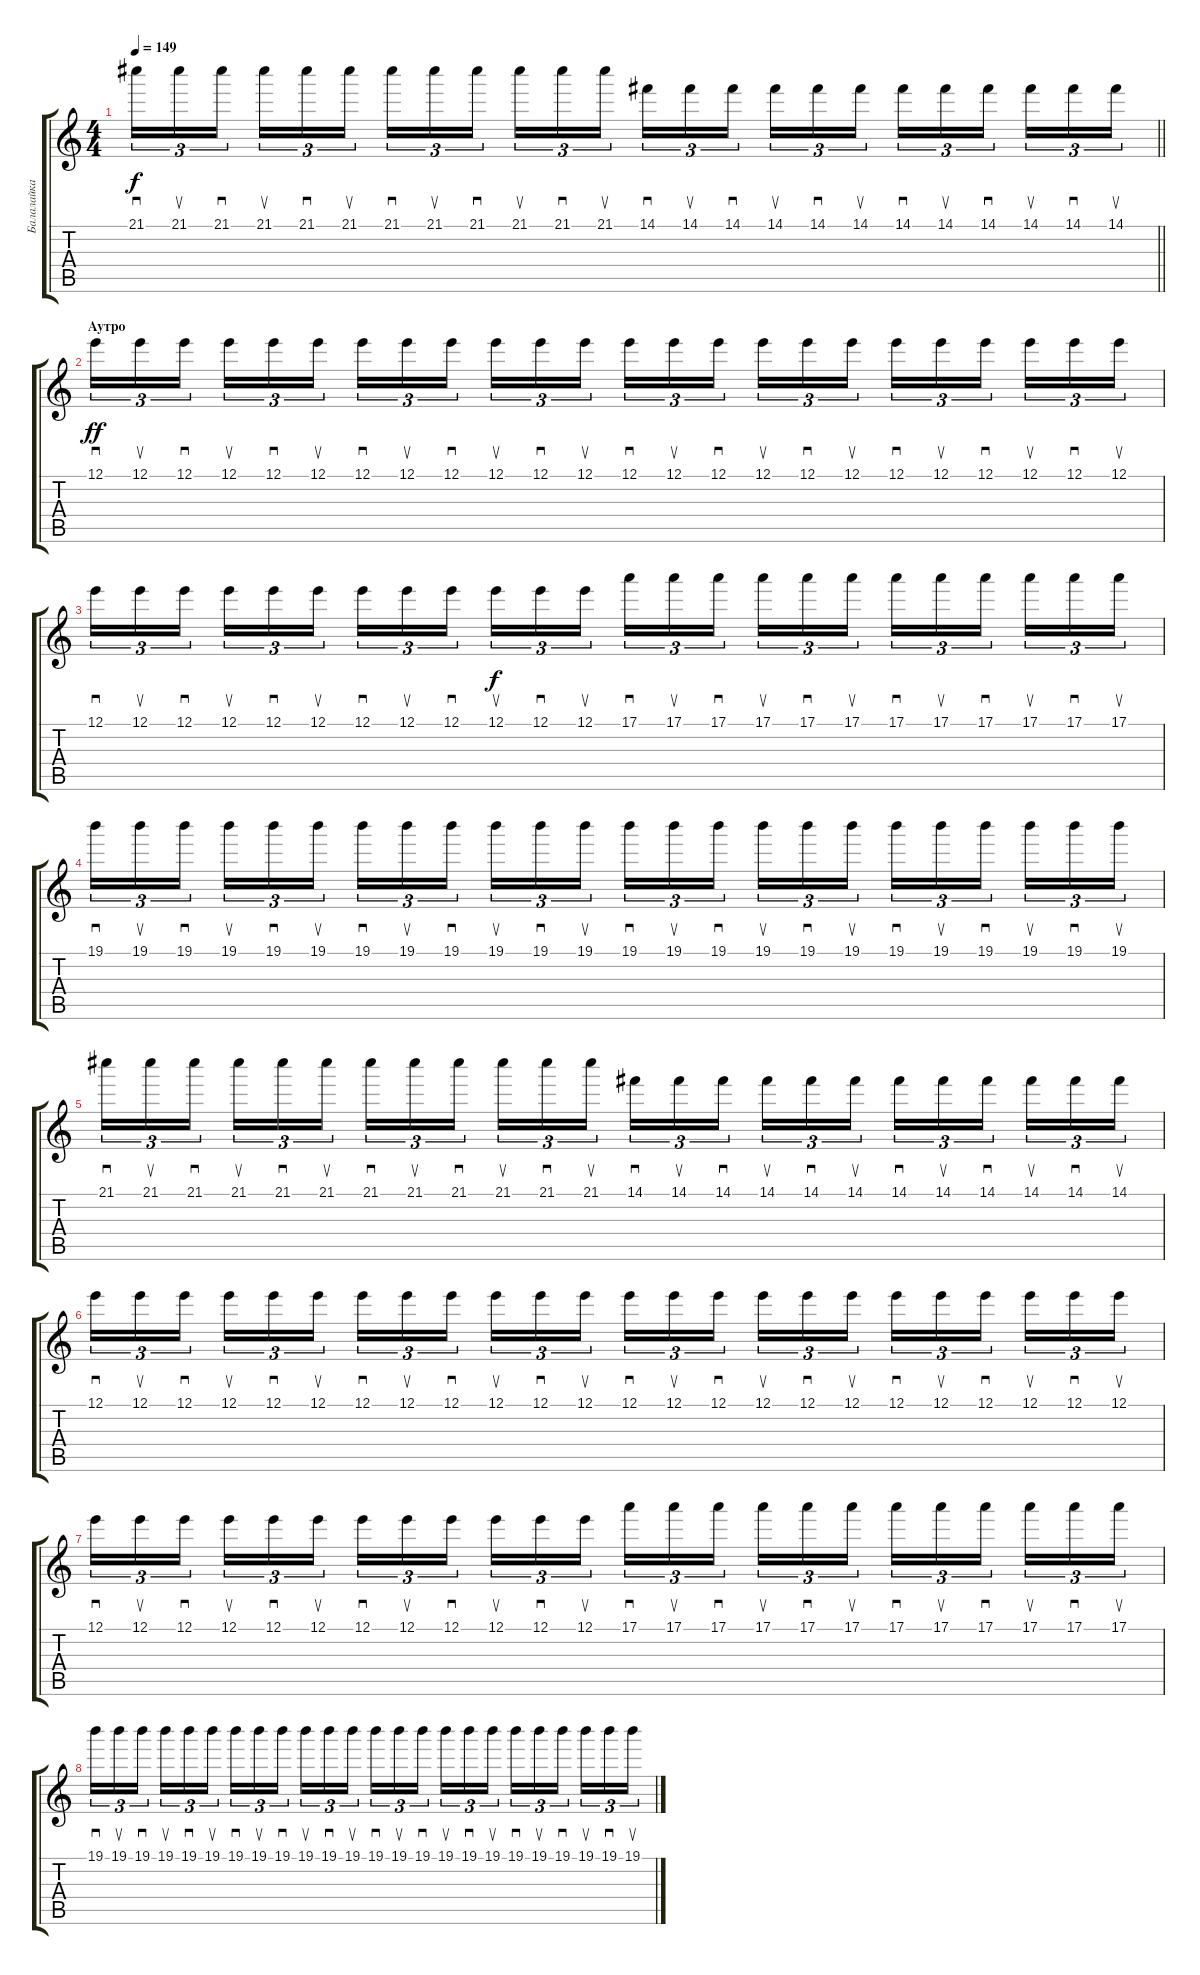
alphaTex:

\track ("Балалайка" "Балалайка") {instrument acousticguitarnylon}
\staff {score tabs}
\tuning (E4 B3 G3 D3 A2 E2) {hide}
\ts (4 4)
\tempo 149
\clef g2
\barLineRight lightlight
\ks c
21.1.16{sd tu (3 2) dy f} 21.1.16{su tu (3 2)} 21.1.16{sd tu (3 2) beam splitsecondary} 21.1.16{su tu (3 2)} 21.1.16{sd tu (3 2)} 21.1.16{su tu (3 2)} 21.1.16{sd tu (3 2)} 21.1.16{su tu (3 2)} 21.1.16{sd tu (3 2) beam splitsecondary} 21.1.16{su tu (3 2)} 21.1.16{sd tu (3 2)} 21.1.16{su tu (3 2)} 14.1.16{sd tu (3 2)} 14.1.16{su tu (3 2)} 14.1.16{sd tu (3 2) beam splitsecondary} 14.1.16{su tu (3 2)} 14.1.16{sd tu (3 2)} 14.1.16{su tu (3 2)} 14.1.16{sd tu (3 2)} 14.1.16{su tu (3 2)} 14.1.16{sd tu (3 2) beam splitsecondary} 14.1.16{su tu (3 2)} 14.1.16{sd tu (3 2)} 14.1.16{su tu (3 2)} |
\section ("" "Аутро")
12.1.16{sd tu (3 2) dy ff} 12.1.16{su tu (3 2)} 12.1.16{sd tu (3 2) beam splitsecondary} 12.1.16{su tu (3 2)} 12.1.16{sd tu (3 2)} 12.1.16{su tu (3 2)} 12.1.16{sd tu (3 2)} 12.1.16{su tu (3 2)} 12.1.16{sd tu (3 2) beam splitsecondary} 12.1.16{su tu (3 2)} 12.1.16{sd tu (3 2)} 12.1.16{su tu (3 2)} 12.1.16{sd tu (3 2)} 12.1.16{su tu (3 2)} 12.1.16{sd tu (3 2) beam splitsecondary} 12.1.16{su tu (3 2)} 12.1.16{sd tu (3 2)} 12.1.16{su tu (3 2)} 12.1.16{sd tu (3 2)} 12.1.16{su tu (3 2)} 12.1.16{sd tu (3 2) beam splitsecondary} 12.1.16{su tu (3 2)} 12.1.16{sd tu (3 2)} 12.1.16{su tu (3 2)} |
12.1.16{sd tu (3 2)} 12.1.16{su tu (3 2)} 12.1.16{sd tu (3 2) beam splitsecondary} 12.1.16{su tu (3 2)} 12.1.16{sd tu (3 2)} 12.1.16{su tu (3 2)} 12.1.16{sd tu (3 2)} 12.1.16{su tu (3 2)} 12.1.16{sd tu (3 2) beam splitsecondary} 12.1.16{su tu (3 2) dy f} 12.1.16{sd tu (3 2)} 12.1.16{su tu (3 2)} 17.1.16{sd tu (3 2)} 17.1.16{su tu (3 2)} 17.1.16{sd tu (3 2) beam splitsecondary} 17.1.16{su tu (3 2)} 17.1.16{sd tu (3 2)} 17.1.16{su tu (3 2)} 17.1.16{sd tu (3 2)} 17.1.16{su tu (3 2)} 17.1.16{sd tu (3 2) beam splitsecondary} 17.1.16{su tu (3 2)} 17.1.16{sd tu (3 2)} 17.1.16{su tu (3 2)} |
19.1.16{sd tu (3 2)} 19.1.16{su tu (3 2)} 19.1.16{sd tu (3 2) beam splitsecondary} 19.1.16{su tu (3 2)} 19.1.16{sd tu (3 2)} 19.1.16{su tu (3 2)} 19.1.16{sd tu (3 2)} 19.1.16{su tu (3 2)} 19.1.16{sd tu (3 2) beam splitsecondary} 19.1.16{su tu (3 2)} 19.1.16{sd tu (3 2)} 19.1.16{su tu (3 2)} 19.1.16{sd tu (3 2)} 19.1.16{su tu (3 2)} 19.1.16{sd tu (3 2) beam splitsecondary} 19.1.16{su tu (3 2)} 19.1.16{sd tu (3 2)} 19.1.16{su tu (3 2)} 19.1.16{sd tu (3 2)} 19.1.16{su tu (3 2)} 19.1.16{sd tu (3 2) beam splitsecondary} 19.1.16{su tu (3 2)} 19.1.16{sd tu (3 2)} 19.1.16{su tu (3 2)} |
21.1.16{sd tu (3 2)} 21.1.16{su tu (3 2)} 21.1.16{sd tu (3 2) beam splitsecondary} 21.1.16{su tu (3 2)} 21.1.16{sd tu (3 2)} 21.1.16{su tu (3 2)} 21.1.16{sd tu (3 2)} 21.1.16{su tu (3 2)} 21.1.16{sd tu (3 2) beam splitsecondary} 21.1.16{su tu (3 2)} 21.1.16{sd tu (3 2)} 21.1.16{su tu (3 2)} 14.1.16{sd tu (3 2)} 14.1.16{su tu (3 2)} 14.1.16{sd tu (3 2) beam splitsecondary} 14.1.16{su tu (3 2)} 14.1.16{sd tu (3 2)} 14.1.16{su tu (3 2)} 14.1.16{sd tu (3 2)} 14.1.16{su tu (3 2)} 14.1.16{sd tu (3 2) beam splitsecondary} 14.1.16{su tu (3 2)} 14.1.16{sd tu (3 2)} 14.1.16{su tu (3 2)} |
12.1.16{sd tu (3 2)} 12.1.16{su tu (3 2)} 12.1.16{sd tu (3 2) beam splitsecondary} 12.1.16{su tu (3 2)} 12.1.16{sd tu (3 2)} 12.1.16{su tu (3 2)} 12.1.16{sd tu (3 2)} 12.1.16{su tu (3 2)} 12.1.16{sd tu (3 2) beam splitsecondary} 12.1.16{su tu (3 2)} 12.1.16{sd tu (3 2)} 12.1.16{su tu (3 2)} 12.1.16{sd tu (3 2)} 12.1.16{su tu (3 2)} 12.1.16{sd tu (3 2) beam splitsecondary} 12.1.16{su tu (3 2)} 12.1.16{sd tu (3 2)} 12.1.16{su tu (3 2)} 12.1.16{sd tu (3 2)} 12.1.16{su tu (3 2)} 12.1.16{sd tu (3 2) beam splitsecondary} 12.1.16{su tu (3 2)} 12.1.16{sd tu (3 2)} 12.1.16{su tu (3 2)} |
12.1.16{sd tu (3 2)} 12.1.16{su tu (3 2)} 12.1.16{sd tu (3 2) beam splitsecondary} 12.1.16{su tu (3 2)} 12.1.16{sd tu (3 2)} 12.1.16{su tu (3 2)} 12.1.16{sd tu (3 2)} 12.1.16{su tu (3 2)} 12.1.16{sd tu (3 2) beam splitsecondary} 12.1.16{su tu (3 2)} 12.1.16{sd tu (3 2)} 12.1.16{su tu (3 2)} 17.1.16{sd tu (3 2)} 17.1.16{su tu (3 2)} 17.1.16{sd tu (3 2) beam splitsecondary} 17.1.16{su tu (3 2)} 17.1.16{sd tu (3 2)} 17.1.16{su tu (3 2)} 17.1.16{sd tu (3 2)} 17.1.16{su tu (3 2)} 17.1.16{sd tu (3 2) beam splitsecondary} 17.1.16{su tu (3 2)} 17.1.16{sd tu (3 2)} 17.1.16{su tu (3 2)} |
19.1.16{sd tu (3 2)} 19.1.16{su tu (3 2)} 19.1.16{sd tu (3 2) beam splitsecondary} 19.1.16{su tu (3 2)} 19.1.16{sd tu (3 2)} 19.1.16{su tu (3 2)} 19.1.16{sd tu (3 2)} 19.1.16{su tu (3 2)} 19.1.16{sd tu (3 2) beam splitsecondary} 19.1.16{su tu (3 2)} 19.1.16{sd tu (3 2)} 19.1.16{su tu (3 2)} 19.1.16{sd tu (3 2)} 19.1.16{su tu (3 2)} 19.1.16{sd tu (3 2) beam splitsecondary} 19.1.16{su tu (3 2)} 19.1.16{sd tu (3 2)} 19.1.16{su tu (3 2)} 19.1.16{sd tu (3 2)} 19.1.16{su tu (3 2)} 19.1.16{sd tu (3 2) beam splitsecondary} 19.1.16{su tu (3 2)} 19.1.16{sd tu (3 2)} 19.1.16{su tu (3 2)}
